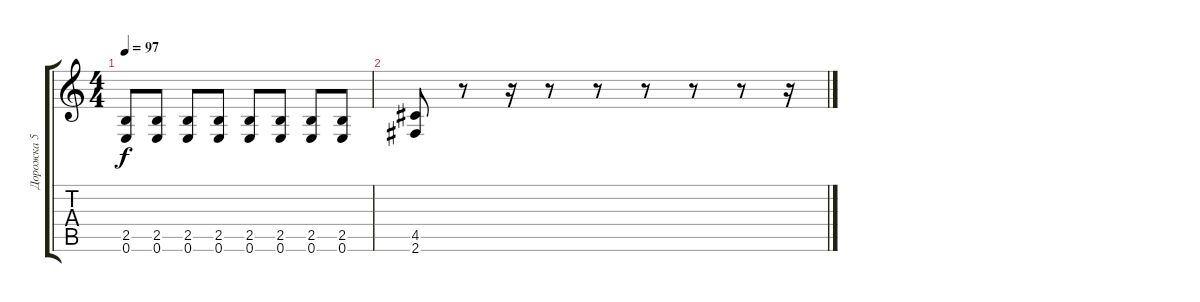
\track ("Дорожка 5" "Дорожка 5") {instrument overdrivenguitar}
\staff {score tabs}
\tuning (E4 B3 G3 D3 A2 E2) {hide}
\ts (4 4)
\tempo 97
\clef g2
\ks c
(2.5 0.6).8{dy f} (2.5 0.6).8 (2.5 0.6).8 (2.5 0.6).8 (2.5 0.6).8 (2.5 0.6).8 (2.5 0.6).8 (2.5 0.6).8 |
(4.5 2.6).8 r.8 r.16 r.8 r.8 r.8 r.8 r.8 r.16
